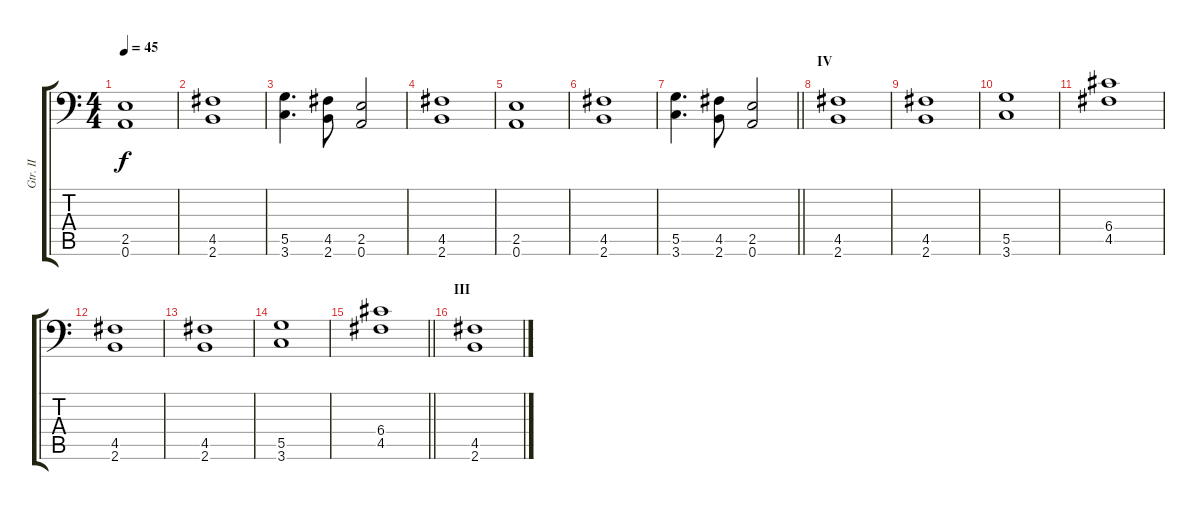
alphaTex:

\track ("Gtr. II" "Gtr. II") {instrument distortionguitar}
\staff {score tabs}
\tuning (A3 E3 C3 G2 D2 A1) {hide}
\ts (4 4)
\tempo 45
\clef f4
\ks c
(2.5 0.6).1{dy f} |
(4.5 2.6).1 |
(5.5 3.6).4{d} (4.5 2.6).8 (2.5 0.6).2 |
(4.5 2.6).1 |
(2.5 0.6).1 |
(4.5 2.6).1 |
\barLineRight lightlight
(5.5 3.6).4{d} (4.5 2.6).8 (2.5 0.6).2 |
\section ("" "IV")
(4.5 2.6).1 |
(4.5 2.6).1 |
(5.5 3.6).1 |
(6.4 4.5).1 |
(4.5 2.6).1 |
(4.5 2.6).1 |
(5.5 3.6).1 |
\barLineRight lightlight
(6.4 4.5).1 |
\section ("" "III")
(4.5 2.6).1
